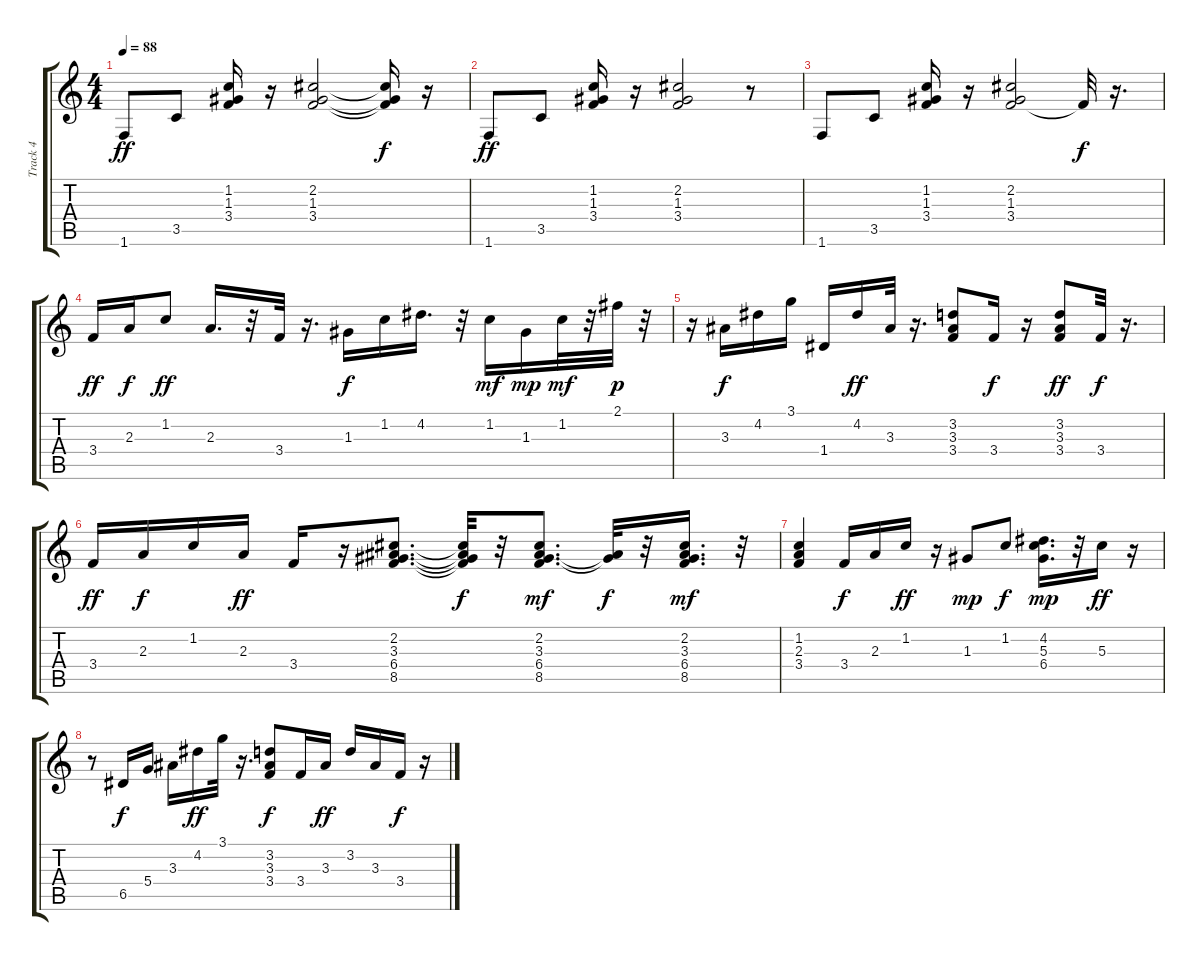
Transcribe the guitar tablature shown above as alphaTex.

\track ("Track 4" "Track 4") {instrument acousticguitarsteel}
\staff {score tabs}
\tuning (E4 B3 G3 D3 A2 E2) {hide}
\ts (4 4)
\tempo 88
\clef g2
\ks c
1.6.8{dy ff} 3.5.8 (1.2 1.3 3.4).16 r.16 (2.2 1.3 3.4).2 (2.2{t} 1.3{t} 3.4{t}).16{dy f} r.16 |
1.6.8{dy ff} 3.5.8 (1.2 1.3 3.4).16 r.16 (2.2 1.3 3.4).2 r.8 |
1.6.8 3.5.8 (1.2 1.3 3.4).16 r.16 (2.2 1.3 3.4).2 3.4{t}.32{dy f} r.16{d} |
3.4.16{dy ff} 2.3.16{dy f} 1.2.8{dy ff} 2.3.16{d} r.32 3.4.32 r.16{d} 1.3.16{dy f} 1.2.16 4.2.16{d} r.32 1.2.16{dy mf} 1.3.16{dy mp} 1.2.32{dy mf} r.32 2.1.32{dy p} r.32 |
r.16 3.3.16{dy f} 4.2.16 3.1.16 1.4.16 4.2.16{dy ff} 3.3.32 r.16{d} (3.2 3.3 3.4).8 3.4.16{dy f} r.16 (3.2 3.3 3.4).8{dy ff} 3.4.32{dy f} r.16{d} |
3.4.16{dy ff} 2.3.16{dy f} 1.2.16 2.3.16{dy ff} 3.4.16 r.16 (2.2 3.3 6.4 8.5).8{d} (2.2{t} 3.3{t} 6.4{t} 8.5{t}).32{dy f} r.32 (2.2 3.3 6.4 8.5).8{d dy mf} (3.3{t} 6.4{t}).32{dy f} r.32 (2.2 3.3 6.4 8.5).16{d dy mf} r.32 |
(1.2 2.3 3.4).4 3.4.16{dy f} 2.3.16 1.2.16{dy ff} r.16 1.3.8{dy mp} 1.2.8{dy f} (4.2 5.3 6.4).16{d dy mp} r.32 5.3.16{dy ff} r.16 |
r.8 6.5.16{dy f} 5.4.16 3.3.16 4.2.16{dy ff} 3.1.32 r.16{d} (3.2 3.3 3.4).8{dy f} 3.4.16 3.3.16{dy ff} 3.2.16 3.3.16 3.4.16{dy f} r.16
